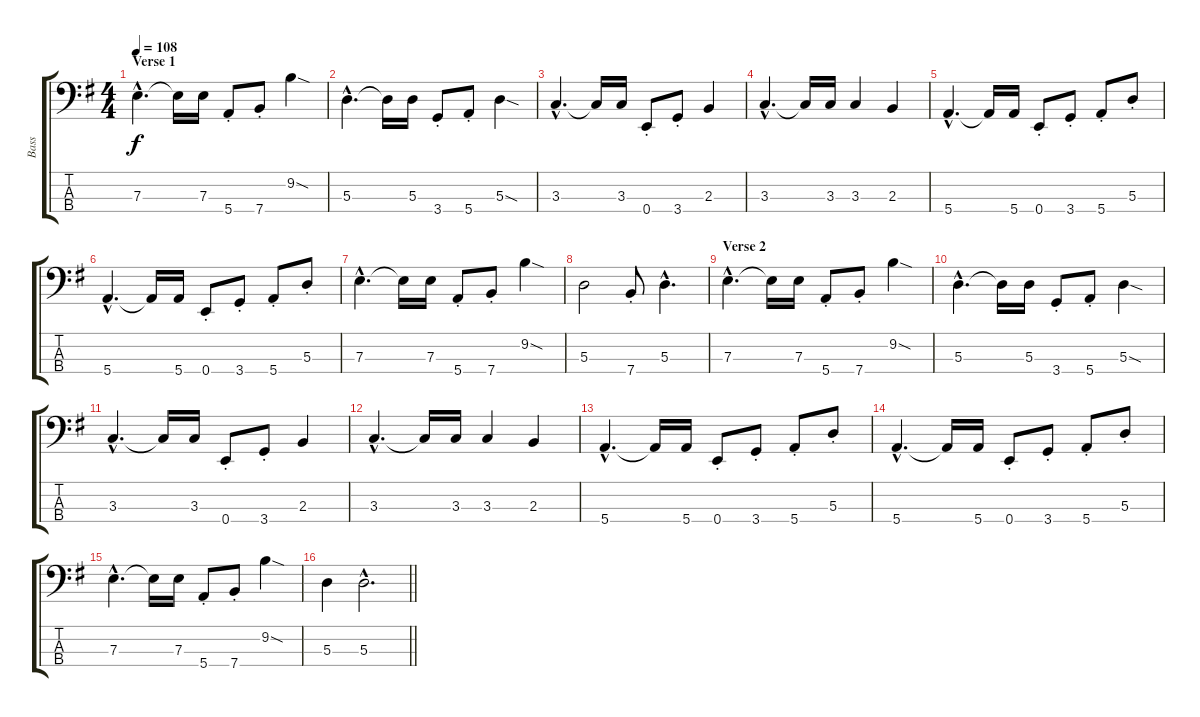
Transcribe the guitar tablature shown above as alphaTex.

\track ("Bass" "Bass") {instrument electricbasspick}
\staff {score tabs}
\tuning (G2 D2 A1 E1) {hide}
\ts (4 4)
\section ("" "Verse 1")
\tempo 108
\clef f4
\ks g
7.3{hac}.4{d dy f} 7.3{t}.16 7.3.16 5.4{st}.8 7.4{st}.8 9.2{sod}.4 |
5.3{hac}.4{d} 5.3{t}.16 5.3.16 3.4{st}.8 5.4{st}.8 5.3{sod}.4 |
3.3{hac}.4{d} 3.3{t}.16 3.3.16 0.4{st}.8 3.4{st}.8 2.3.4 |
3.3{hac}.4{d} 3.3{t}.16 3.3.16 3.3.4 2.3.4 |
5.4{hac}.4{d} 5.4{t}.16 5.4.16 0.4{st}.8 3.4{st}.8 5.4{st}.8 5.3{st}.8 |
5.4{hac}.4{d} 5.4{t}.16 5.4.16 0.4{st}.8 3.4{st}.8 5.4{st}.8 5.3{st}.8 |
7.3{hac}.4{d} 7.3{t}.16 7.3.16 5.4{st}.8 7.4{st}.8 9.2{sod}.4 |
5.3.2 7.4{st}.8 5.3{hac}.4{d} |
\section ("" "Verse 2")
7.3{hac}.4{d} 7.3{t}.16 7.3.16 5.4{st}.8 7.4{st}.8 9.2{sod}.4 |
5.3{hac}.4{d} 5.3{t}.16 5.3.16 3.4{st}.8 5.4{st}.8 5.3{sod}.4 |
3.3{hac}.4{d} 3.3{t}.16 3.3.16 0.4{st}.8 3.4{st}.8 2.3.4 |
3.3{hac}.4{d} 3.3{t}.16 3.3.16 3.3.4 2.3.4 |
5.4{hac}.4{d} 5.4{t}.16 5.4.16 0.4{st}.8 3.4{st}.8 5.4{st}.8 5.3{st}.8 |
5.4{hac}.4{d} 5.4{t}.16 5.4.16 0.4{st}.8 3.4{st}.8 5.4{st}.8 5.3{st}.8 |
7.3{hac}.4{d} 7.3{t}.16 7.3.16 5.4{st}.8 7.4{st}.8 9.2{sod}.4 |
\barLineRight lightlight
5.3.4 5.3{hac}.2{d}
